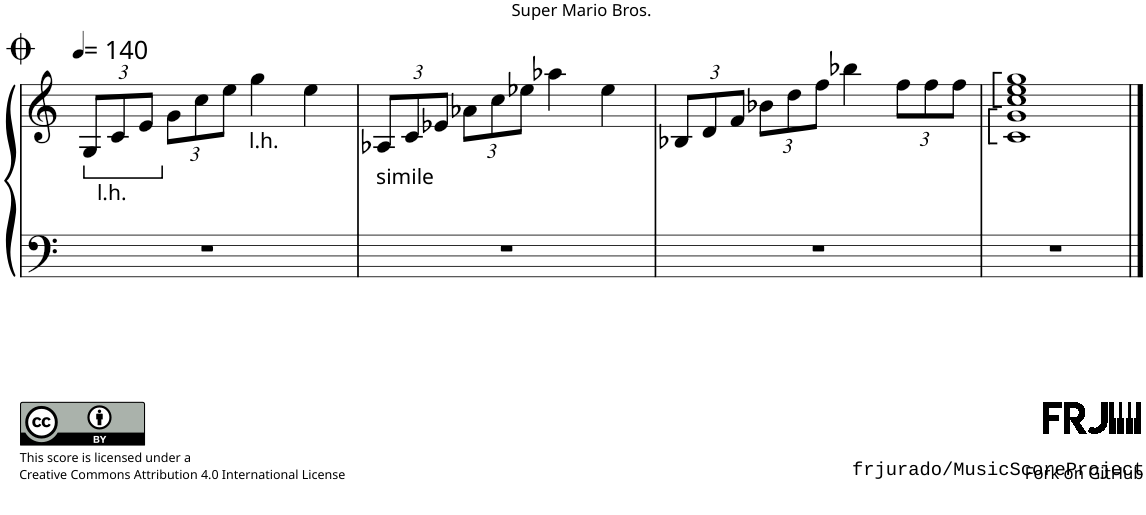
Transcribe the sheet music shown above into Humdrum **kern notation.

**kern
*part1
*staff1
*I"Piano
*I'Pno.
!!LO:PB:g=z
*clefG2
*k[]
*M4/4
*MM140
*ped
*Xbrackettup
=51
!LO:TX:b:t=l.h.
12G/L
12c/
12e/J
*Xped
12g\L
12cc\
12ee\J
!LO:TX:b:t=l.h.
4gg\
4ee\
=52
!LO:TX:b:t=simile
12A-X/L
12c/
12e-X/J
12a-X\L
12cc\
12ee-X\J
4aa-X\
4ee-\
=53
12B-X/L
12d/
12f/J
12b-X\L
12dd\
12ff\J
4bb-X\
12ff\L
12ff\
12ff\J
=54
*^
1cc: 1ee: 1gg:	1c: 1g:
*v	*v
==
*-
